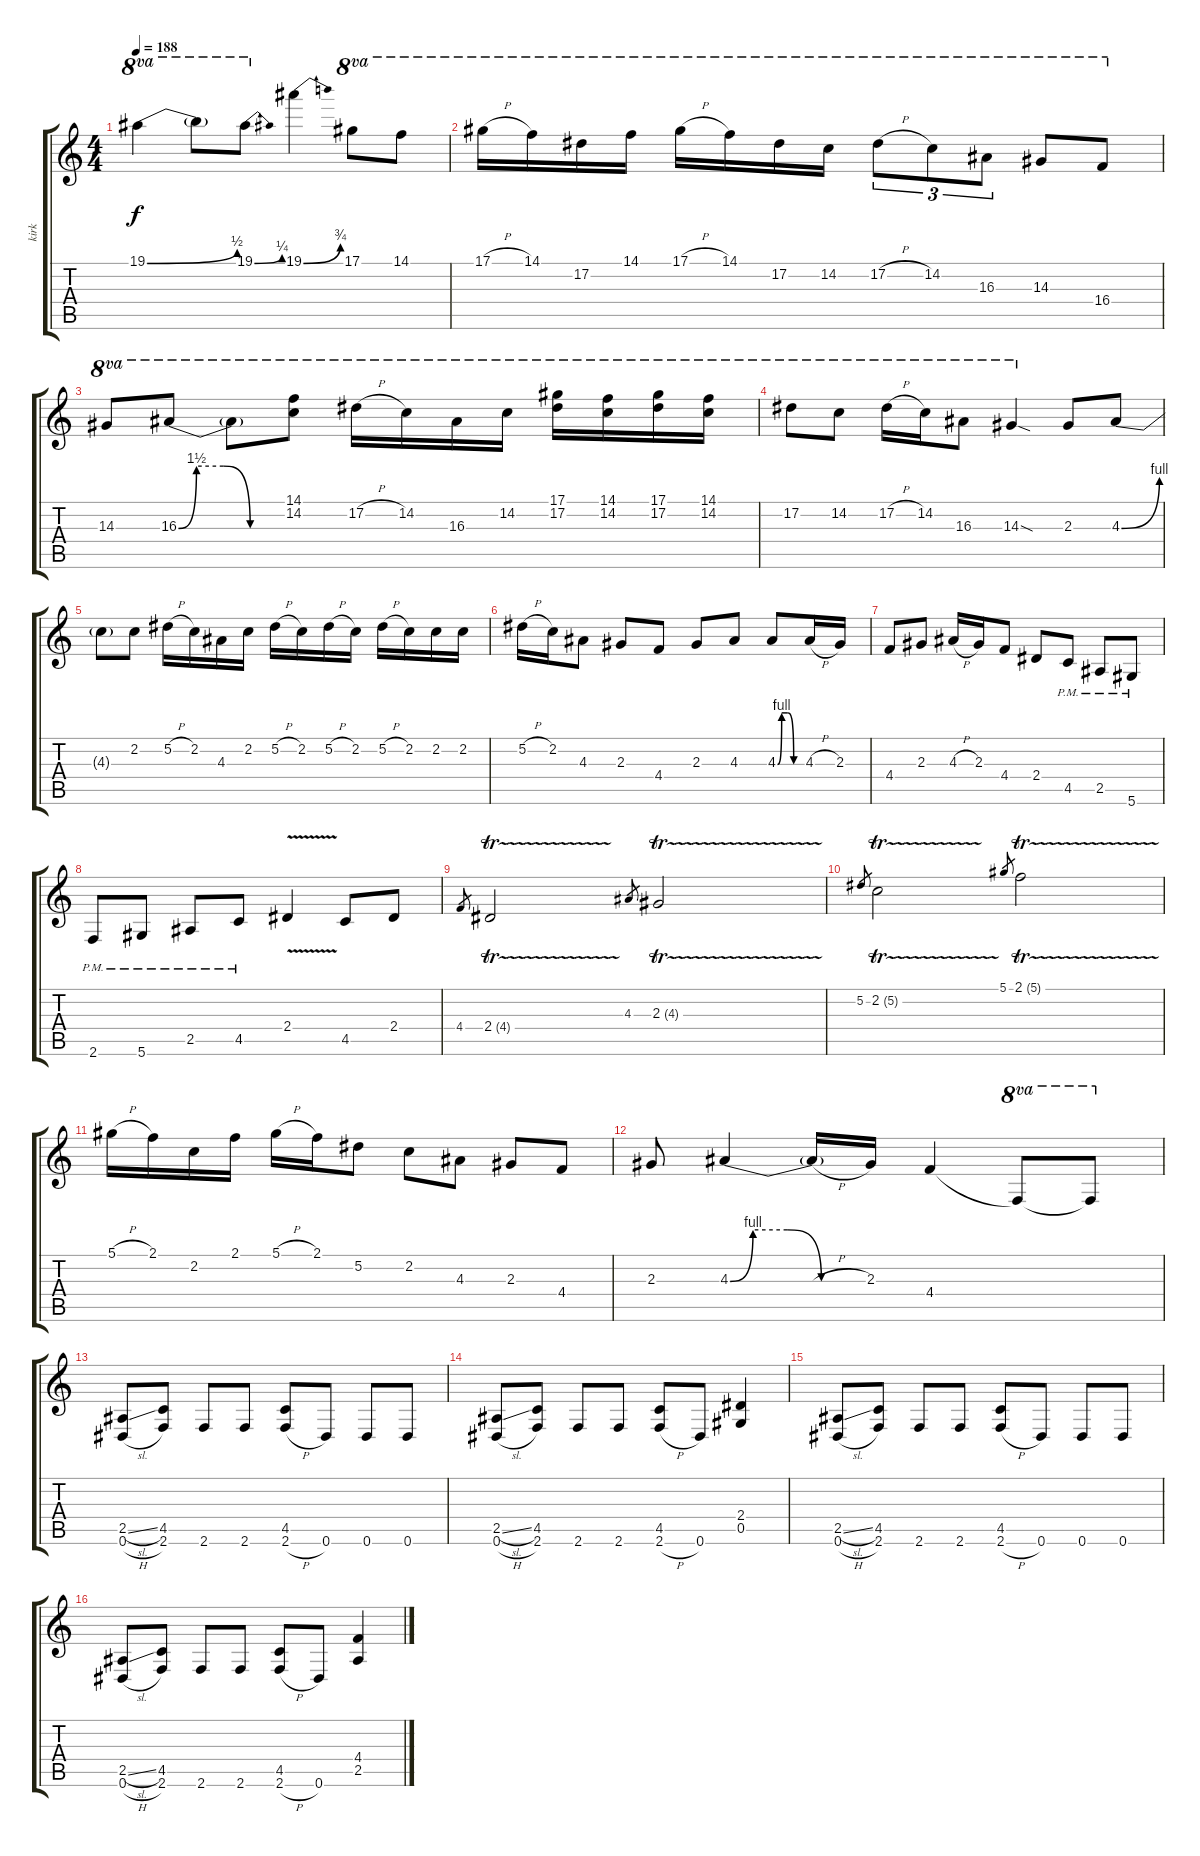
\track ("kirk" "kirk") {instrument distortionguitar}
\staff {score tabs}
\tuning (Eb4 Bb3 Gb3 Db3 Ab2 Eb2) {hide}
\ts (4 4)
\tempo 188
\clef g2
\ks c
19.1{be (bend 0 0 60 2)}.4{ot 8va dy f} 19.1{t}.8{ot 8va} 19.1{be (bend 0 0 60 1)}.8{ot 8va} 19.1{be (bend 0 0 60 3)}.4 17.1.8{ot 8va} 14.1.8{ot 8va} |
17.1{h}.16{ot 8va} 14.1.16{ot 8va} 17.2.16{ot 8va} 14.1.16{ot 8va} 17.1{h}.16{ot 8va} 14.1.16{ot 8va} 17.2.16{ot 8va} 14.2.16{ot 8va} 17.2{h}.8{tu (3 2) ot 8va} 14.2.8{tu (3 2) ot 8va} 16.3.8{tu (3 2) ot 8va} 14.3.8{ot 8va} 16.4.8{ot 8va} |
14.3.8{ot 8va} 16.3{be (custom 0 0 10 6 25 6 40 0 60 0)}.8{ot 8va} 16.3{t}.8{ot 8va} (14.1 14.2).8{ot 8va} 17.2{h}.16{ot 8va} 14.2.16{ot 8va} 16.3.16{ot 8va} 14.2.16{ot 8va} (17.1 17.2).16{ot 8va} (14.1 14.2).16{ot 8va} (17.1 17.2).16{ot 8va} (14.1 14.2).16{ot 8va} |
17.2.8{ot 8va} 14.2.8{ot 8va} 17.2{h}.16{ot 8va} 14.2.16{ot 8va} 16.3.8{ot 8va} 14.3{sod}.4{ot 8va} 2.3.8 4.3{be (bend 0 0 60 4)}.8 |
4.3{t}.8 2.2.8 5.2{h}.16 2.2.16 4.3.16 2.2.16 5.2{h}.16 2.2.16 5.2{h}.16 2.2.16 5.2{h}.16 2.2.16 2.2.16 2.2.16 |
5.2{h}.16 2.2.16 4.3.8 2.3.8 4.4.8 2.3.8 4.3.8 4.3{be (custom 0 0 10 4 25 4 40 0 60 0)}.8 4.3{h}.16 2.3.16 |
4.4.8 2.3.8 4.3{h}.16 2.3.16 4.4.8 2.4.8 4.5{pm}.8 2.5{pm}.8 5.6{pm}.8 |
2.6{pm}.8 5.6{pm}.8 2.5{pm}.8 4.5{pm}.8 2.4{v}.4 4.5.8 2.4.8 |
4.4.8{gr} 2.4{tr (4 32)}.2 4.3.8{gr} 2.3{tr (4 32)}.2 |
5.2.8{gr} 2.2{tr (5 32)}.2 5.1.8{gr} 2.1{tr (5 32)}.2 |
5.1{h}.16 2.1.16 2.2.16 2.1.16 5.1{h}.16 2.1.16 5.2.8 2.2.8 4.3.8 2.3.8 4.4.8 |
2.3.8 4.3{be (custom 0 0 10 4 25 4 40 0 60 0)}.4 4.3{h t}.16 2.3.16 4.4.4 4.4{t}.8{ot 8va} 4.4{t}.8{ot 8va} |
(2.5{sl} 0.6{h}).8 (4.5 2.6).8 2.6.8 2.6.8 (4.5 2.6{h}).8 0.6.8 0.6.8 0.6.8 |
(2.5{sl} 0.6{h}).8 (4.5 2.6).8 2.6.8 2.6.8 (4.5 2.6{h}).8 0.6.8 (2.4 0.5).4 |
(2.5{sl} 0.6{h}).8 (4.5 2.6).8 2.6.8 2.6.8 (4.5 2.6{h}).8 0.6.8 0.6.8 0.6.8 |
(2.5{sl} 0.6{h}).8 (4.5 2.6).8 2.6.8 2.6.8 (4.5 2.6{h}).8 0.6.8 (4.4 2.5).4
